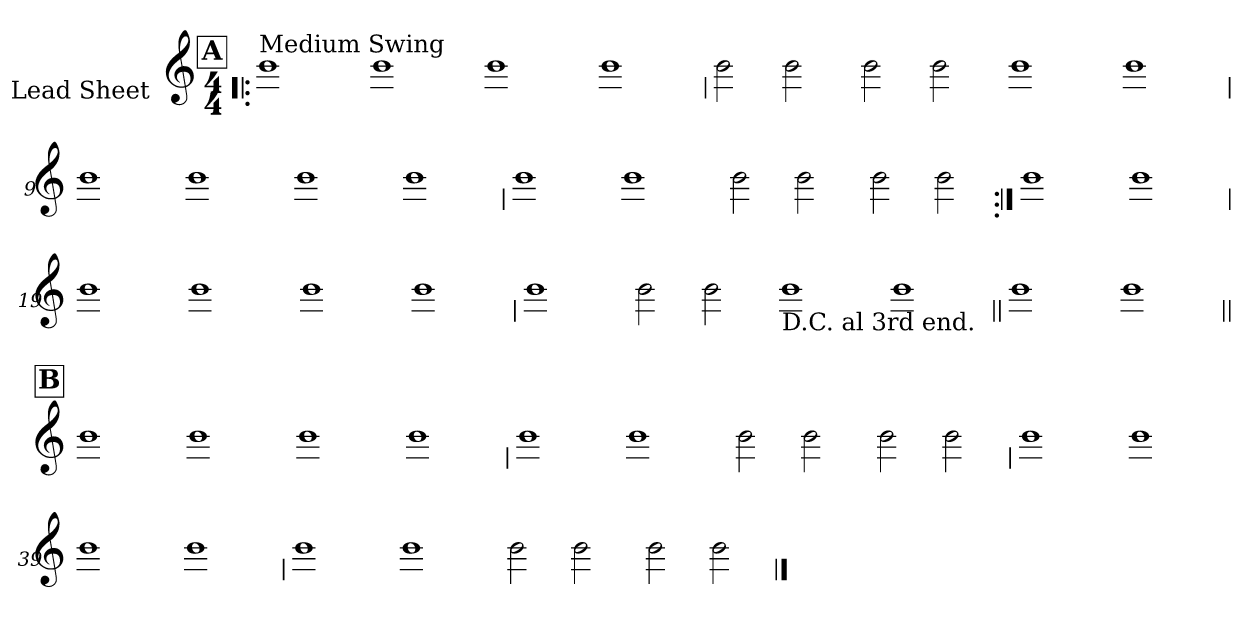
**kern
*part1
*staff1
*I"Lead Sheet
*stria0
*clefG2
*k[]
*C:
*M4/4
!!LO:REH:place=s1:a:t=A
=1!|:
!LO:TX:a:t=Medium Swing
1b
=2-
1b
=3-
1b
=4-
1b
!!LO:LB:g=z
=5
2b
2b
=6-
2b
2b
=7-
1b
=8-
1b
!!LO:LB:g=z
=9
1b
=10-
1b
=11-
1b
=12-
1b
!!LO:LB:g=z
=13
1b
=14-
1b
=15-
2b
2b
=16-
2b
2b
!!LO:LB:g=z
=17:|!
1b
=18-
1b
!!LO:LB:g=z
=19
1b
=20-
1b
=21-
1b
=22-
1b
!!LO:LB:g=z
=23
1b
=24-
2b
2b
=25-
!LO:TX:b:t=D.C. al 3rd end.
1b
=26-
1b
!!LO:LB:g=z
=27||
1b
=28-
1b
!!LO:LB:g=z
!!LO:REH:place=s1:a:t=B
=29||
1b
=30-
1b
=31-
1b
=32-
1b
!!LO:LB:g=z
=33
1b
=34-
1b
=35-
2b
2b
=36-
2b
2b
!!LO:LB:g=z
=37
1b
=38-
1b
=39-
1b
=40-
1b
!!LO:LB:g=z
=41
1b
=42-
1b
=43-
2b
2b
=44-
2b
2b
==
*-
